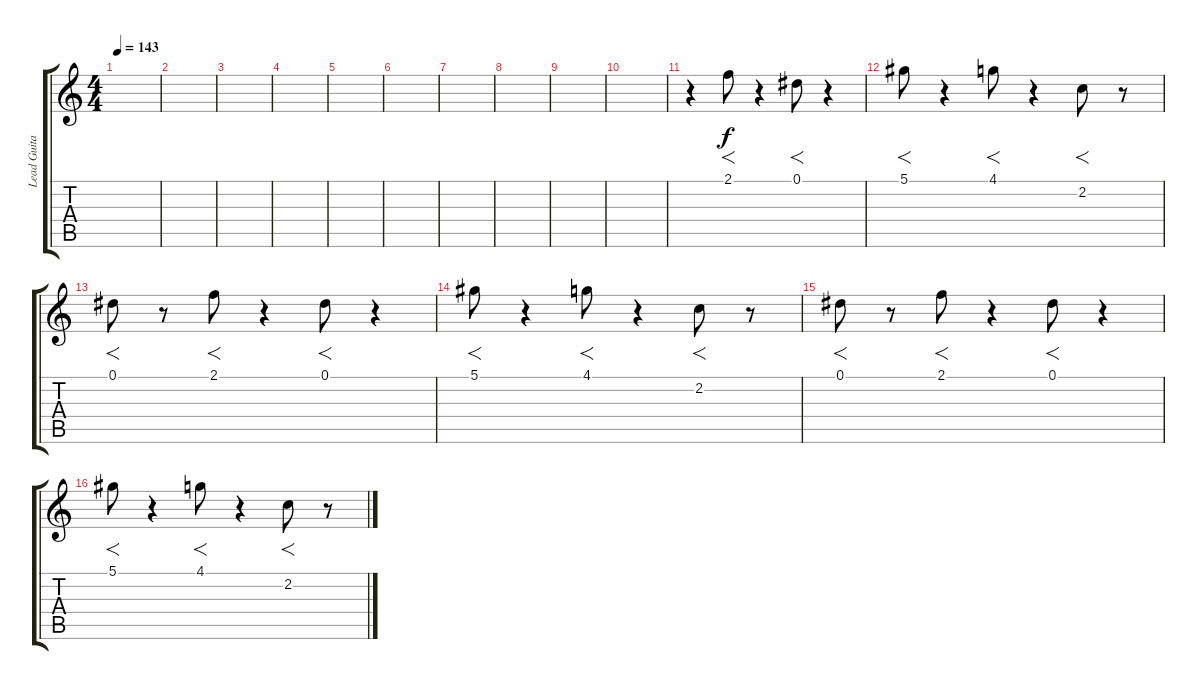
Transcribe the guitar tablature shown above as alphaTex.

\track ("Lead Guitar (delay/harmony)" "Lead Guita") {instrument distortionguitar}
\staff {score tabs}
\tuning (Eb4 Bb3 Gb3 Db3 Ab2 Eb2) {hide}
\ts (4 4)
\tempo 143
\clef g2
\ks c
|
|
|
|
|
|
|
|
|
|
r.4 2.1.8{f} r.4 0.1.8{f} r.4 |
5.1.8{f} r.4 4.1.8{f} r.4 2.2.8{f} r.8 |
0.1.8{f} r.8 2.1.8{f} r.4 0.1.8{f} r.4 |
5.1.8{f} r.4 4.1.8{f} r.4 2.2.8{f} r.8 |
0.1.8{f} r.8 2.1.8{f} r.4 0.1.8{f} r.4 |
5.1.8{f} r.4 4.1.8{f} r.4 2.2.8{f} r.8
